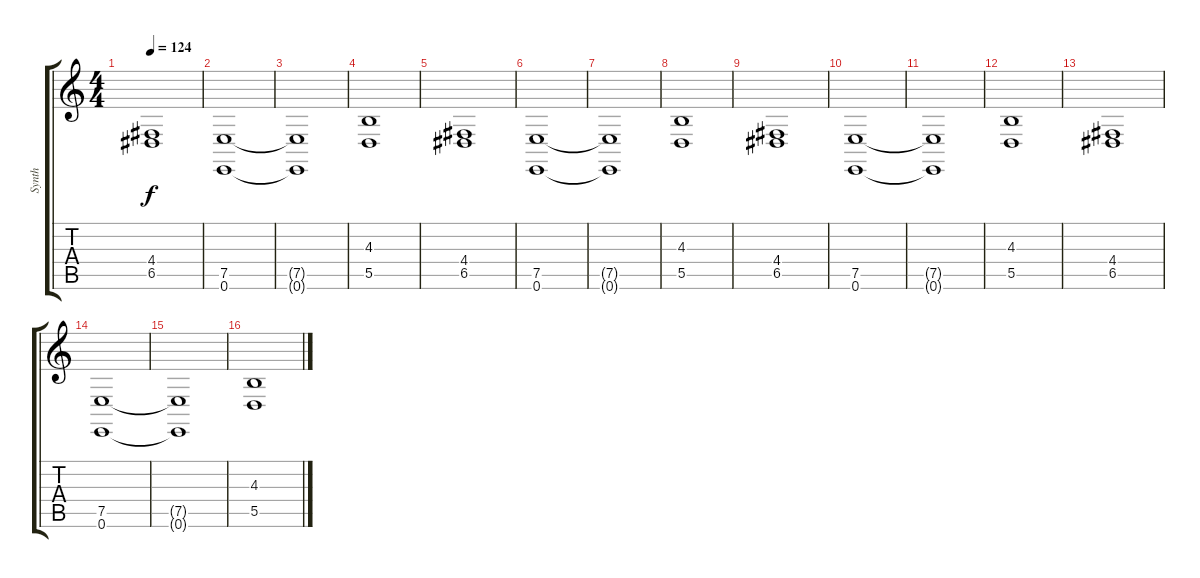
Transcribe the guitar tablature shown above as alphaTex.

\track ("Synth" "Synth") {instrument lead1square}
\staff {score tabs}
\tuning (E4 B3 G3 D3 A2 E2) {hide}
\ts (4 4)
\tempo 124
\clef g2
\ks c
(4.4 6.5).1{dy f} |
(7.5 0.6).1 |
(7.5{t} 0.6{t}).1 |
(4.3 5.5).1 |
(4.4 6.5).1 |
(7.5 0.6).1 |
(7.5{t} 0.6{t}).1 |
(4.3 5.5).1 |
(4.4 6.5).1 |
(7.5 0.6).1 |
(7.5{t} 0.6{t}).1 |
(4.3 5.5).1 |
(4.4 6.5).1 |
(7.5 0.6).1 |
(7.5{t} 0.6{t}).1 |
(4.3 5.5).1
